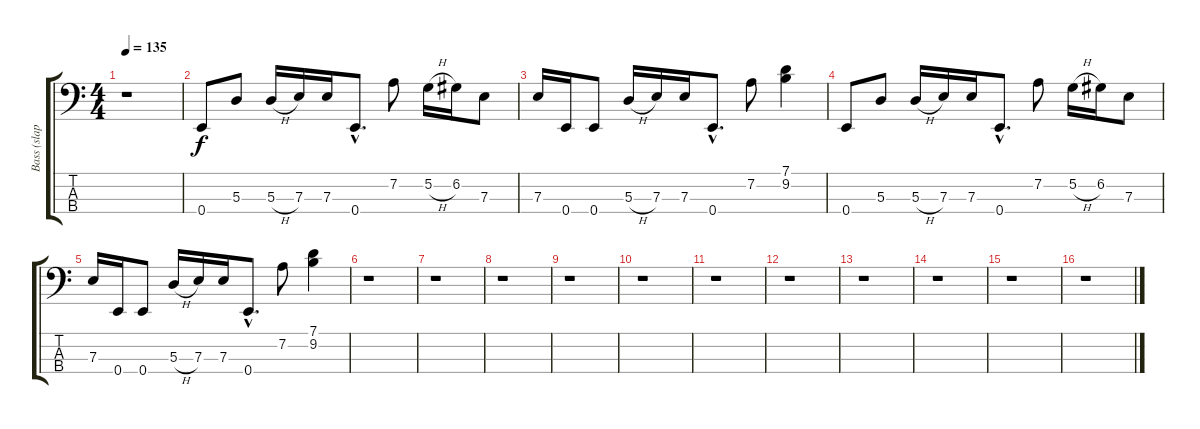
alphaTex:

\track ("Bass (slap)" "Bass (slap") {instrument slapbass1}
\staff {score tabs}
\tuning (G2 D2 A1 E1) {hide}
\ts (4 4)
\tempo 135
\clef f4
\ks c
r.1{dy f} |
0.4.8 5.3.8 5.3{h}.16 7.3.16 7.3.16 0.4{hac}.8{d} 7.2.8 5.2{h}.16 6.2.16 7.3.8 |
7.3.16 0.4.16 0.4.8 5.3{h}.16 7.3.16 7.3.16 0.4{hac}.8{d} 7.2.8 (7.1 9.2).4 |
0.4.8 5.3.8 5.3{h}.16 7.3.16 7.3.16 0.4{hac}.8{d} 7.2.8 5.2{h}.16 6.2.16 7.3.8 |
7.3.16 0.4.16 0.4.8 5.3{h}.16 7.3.16 7.3.16 0.4{hac}.8{d} 7.2.8 (7.1 9.2).4 |
r.1 |
r.1 |
r.1 |
r.1 |
r.1 |
r.1 |
r.1 |
r.1 |
r.1 |
r.1 |
r.1
